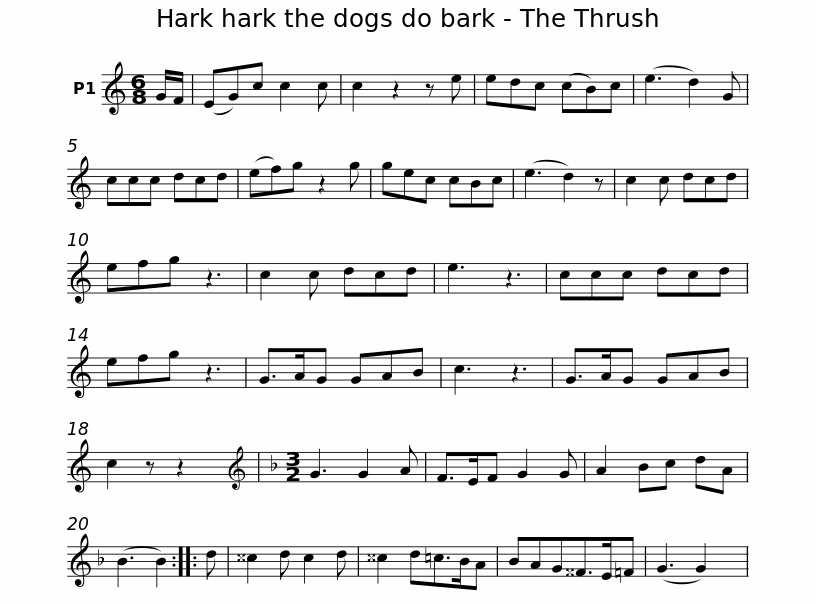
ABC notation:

X:1
L:1/8
M:6/8
I:linebreak $
K:C
V:1 treble
V:1
 G/F/ | (EG)c c2 c | c2 z2 z e | edc (cB)c | (e3 d2) G | %5
 ccc dcd | (ef)g z2 g |$ gec cBc | (e3 d2) z | c2 c dcd | %10
 efg z3 | c2 c dcd | e3 z3 |$ ccc dcd | efg z3 | %15
 G>AG GAB | c3 z3 | G>AG GAB | c2 z z2 x |[K:F][M:3/2][K:treble] G3 G2 A | %20
 F>EF G2 G |$ A2 Bc dA | (B3 B2) :: d |$ ^^c2 d c2 d | %25
 ^^c2 d=c>BA | BAG^^F>E=F | (G3 G2) x | %28
